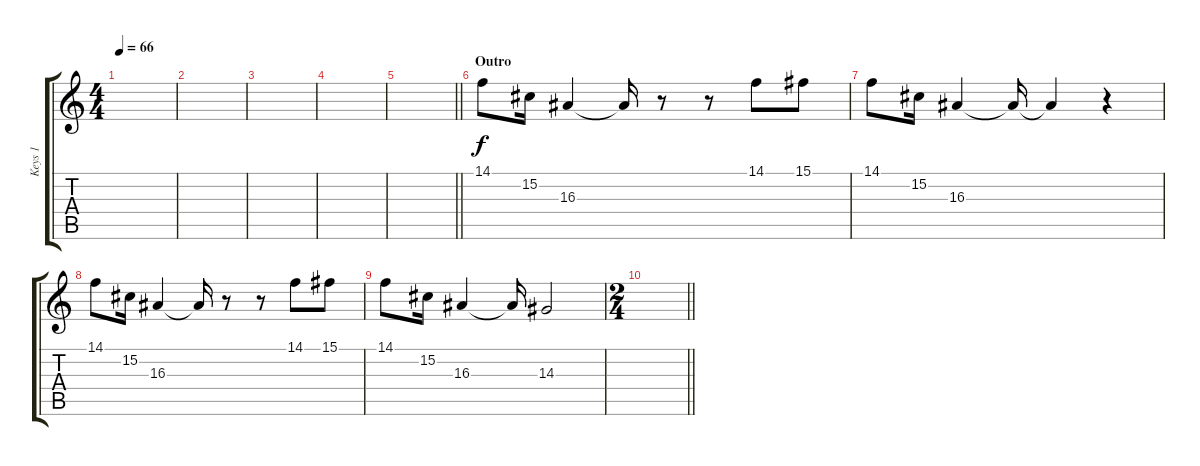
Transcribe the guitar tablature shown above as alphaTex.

\track ("Keys 1" "Keys 1") {instrument pad4choir}
\staff {score tabs}
\tuning (Eb4 Bb3 Gb3 Db3 Ab2 Eb2) {hide}
\ts (4 4)
\tempo 66
\clef g2
\ks c
|
|
|
|
\barLineRight lightlight
|
\section ("" "Outro")
14.1.8 15.2.16 16.3.4 16.3{t}.16 r.8 r.8 14.1.8 15.1.8 |
14.1.8 15.2.16 16.3.4 16.3{t}.16 16.3{t}.4 r.4 |
14.1.8 15.2.16 16.3.4 16.3{t}.16 r.8 r.8 14.1.8 15.1.8 |
14.1.8 15.2.16 16.3.4 16.3{t}.16 14.3.2 |
\ts (2 4)
\barLineRight lightlight
